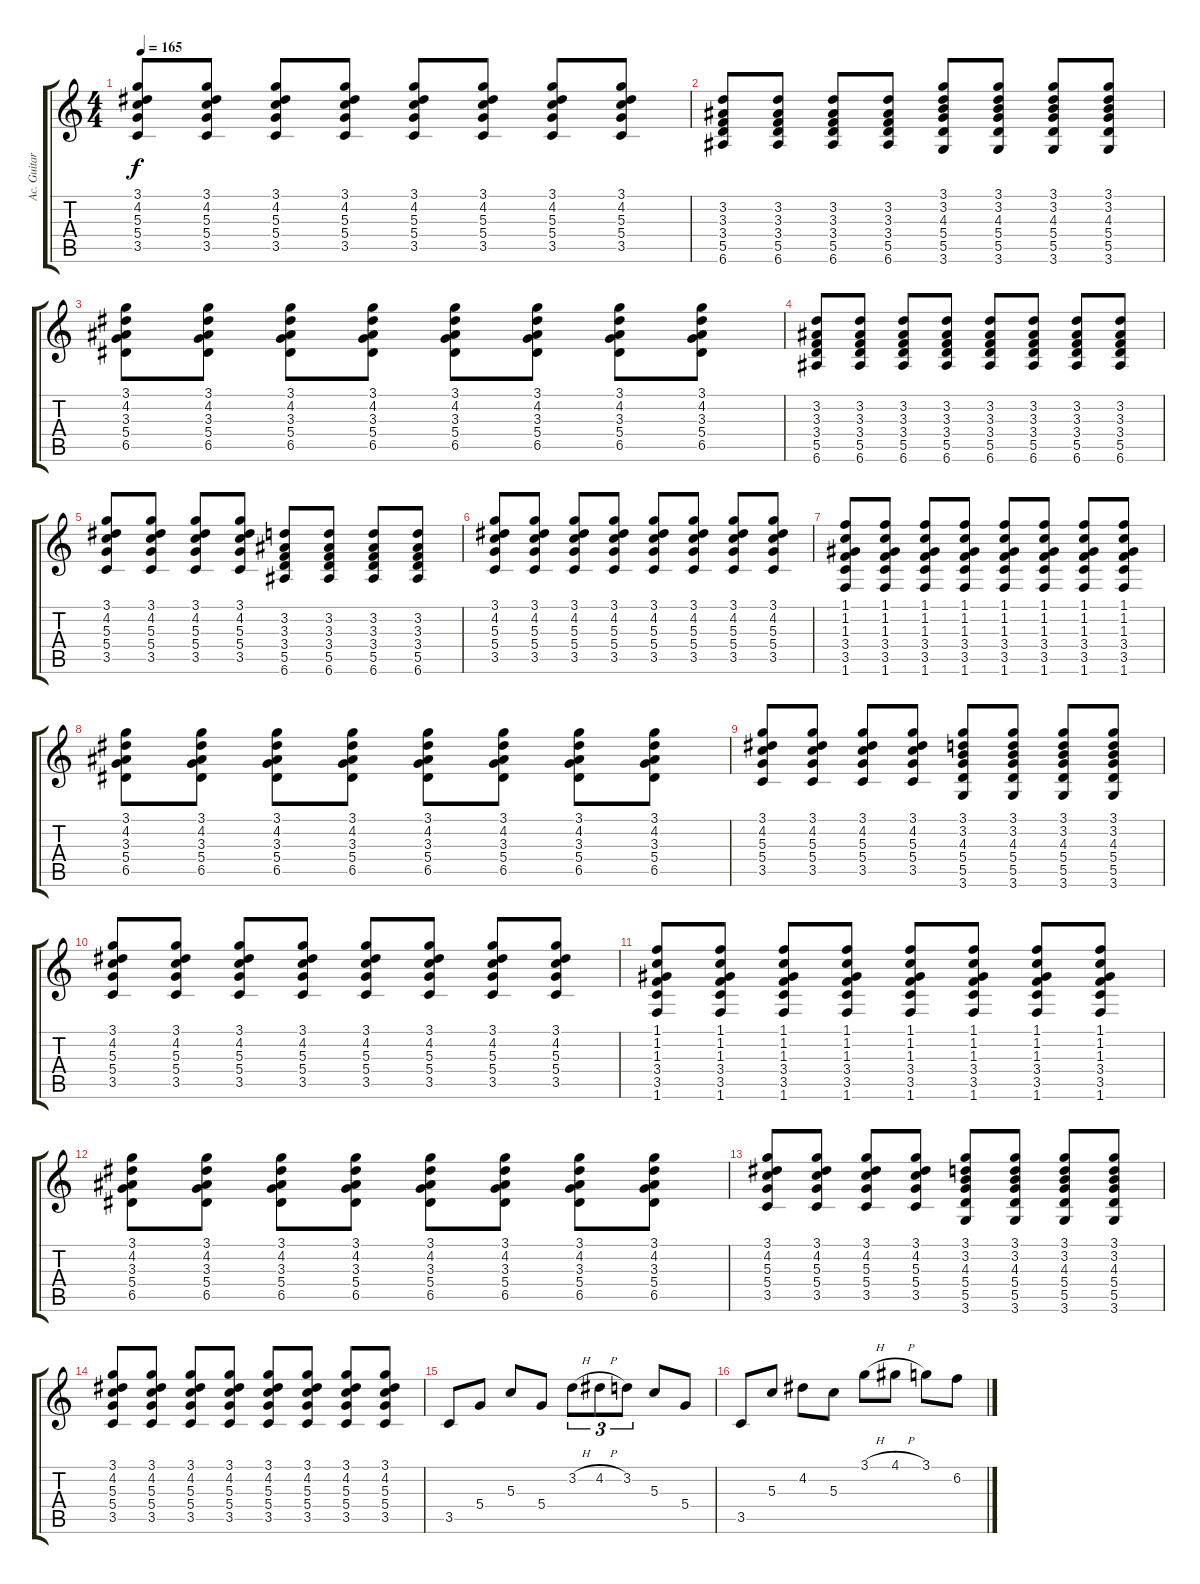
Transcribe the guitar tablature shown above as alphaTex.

\track ("Ac. Guitar 2" "Ac. Guitar") {instrument acousticguitarsteel}
\staff {score tabs}
\tuning (E4 B3 G3 D3 A2 E2) {hide}
\ts (4 4)
\tempo 165
\clef g2
\ks c
(3.1 4.2 5.3 5.4 3.5).8{dy f} (3.1 4.2 5.3 5.4 3.5).8 (3.1 4.2 5.3 5.4 3.5).8 (3.1 4.2 5.3 5.4 3.5).8 (3.1 4.2 5.3 5.4 3.5).8 (3.1 4.2 5.3 5.4 3.5).8 (3.1 4.2 5.3 5.4 3.5).8 (3.1 4.2 5.3 5.4 3.5).8 |
(3.2 3.3 3.4 5.5 6.6).8 (3.2 3.3 3.4 5.5 6.6).8 (3.2 3.3 3.4 5.5 6.6).8 (3.2 3.3 3.4 5.5 6.6).8 (3.1 3.2 4.3 5.4 5.5 3.6).8 (3.1 3.2 4.3 5.4 5.5 3.6).8 (3.1 3.2 4.3 5.4 5.5 3.6).8 (3.1 3.2 4.3 5.4 5.5 3.6).8 |
(3.1 4.2 3.3 5.4 6.5).8 (3.1 4.2 3.3 5.4 6.5).8 (3.1 4.2 3.3 5.4 6.5).8 (3.1 4.2 3.3 5.4 6.5).8 (3.1 4.2 3.3 5.4 6.5).8 (3.1 4.2 3.3 5.4 6.5).8 (3.1 4.2 3.3 5.4 6.5).8 (3.1 4.2 3.3 5.4 6.5).8 |
(3.2 3.3 3.4 5.5 6.6).8 (3.2 3.3 3.4 5.5 6.6).8 (3.2 3.3 3.4 5.5 6.6).8 (3.2 3.3 3.4 5.5 6.6).8 (3.2 3.3 3.4 5.5 6.6).8 (3.2 3.3 3.4 5.5 6.6).8 (3.2 3.3 3.4 5.5 6.6).8 (3.2 3.3 3.4 5.5 6.6).8 |
(3.1 4.2 5.3 5.4 3.5).8 (3.1 4.2 5.3 5.4 3.5).8 (3.1 4.2 5.3 5.4 3.5).8 (3.1 4.2 5.3 5.4 3.5).8 (3.2 3.3 3.4 5.5 6.6).8 (3.2 3.3 3.4 5.5 6.6).8 (3.2 3.3 3.4 5.5 6.6).8 (3.2 3.3 3.4 5.5 6.6).8 |
(3.1 4.2 5.3 5.4 3.5).8 (3.1 4.2 5.3 5.4 3.5).8 (3.1 4.2 5.3 5.4 3.5).8 (3.1 4.2 5.3 5.4 3.5).8 (3.1 4.2 5.3 5.4 3.5).8 (3.1 4.2 5.3 5.4 3.5).8 (3.1 4.2 5.3 5.4 3.5).8 (3.1 4.2 5.3 5.4 3.5).8 |
(1.1 1.2 1.3 3.4 3.5 1.6).8 (1.1 1.2 1.3 3.4 3.5 1.6).8 (1.1 1.2 1.3 3.4 3.5 1.6).8 (1.1 1.2 1.3 3.4 3.5 1.6).8 (1.1 1.2 1.3 3.4 3.5 1.6).8 (1.1 1.2 1.3 3.4 3.5 1.6).8 (1.1 1.2 1.3 3.4 3.5 1.6).8 (1.1 1.2 1.3 3.4 3.5 1.6).8 |
(3.1 4.2 3.3 5.4 6.5).8 (3.1 4.2 3.3 5.4 6.5).8 (3.1 4.2 3.3 5.4 6.5).8 (3.1 4.2 3.3 5.4 6.5).8 (3.1 4.2 3.3 5.4 6.5).8 (3.1 4.2 3.3 5.4 6.5).8 (3.1 4.2 3.3 5.4 6.5).8 (3.1 4.2 3.3 5.4 6.5).8 |
(3.1 4.2 5.3 5.4 3.5).8 (3.1 4.2 5.3 5.4 3.5).8 (3.1 4.2 5.3 5.4 3.5).8 (3.1 4.2 5.3 5.4 3.5).8 (3.1 3.2 4.3 5.4 5.5 3.6).8 (3.1 3.2 4.3 5.4 5.5 3.6).8 (3.1 3.2 4.3 5.4 5.5 3.6).8 (3.1 3.2 4.3 5.4 5.5 3.6).8 |
(3.1 4.2 5.3 5.4 3.5).8 (3.1 4.2 5.3 5.4 3.5).8 (3.1 4.2 5.3 5.4 3.5).8 (3.1 4.2 5.3 5.4 3.5).8 (3.1 4.2 5.3 5.4 3.5).8 (3.1 4.2 5.3 5.4 3.5).8 (3.1 4.2 5.3 5.4 3.5).8 (3.1 4.2 5.3 5.4 3.5).8 |
(1.1 1.2 1.3 3.4 3.5 1.6).8 (1.1 1.2 1.3 3.4 3.5 1.6).8 (1.1 1.2 1.3 3.4 3.5 1.6).8 (1.1 1.2 1.3 3.4 3.5 1.6).8 (1.1 1.2 1.3 3.4 3.5 1.6).8 (1.1 1.2 1.3 3.4 3.5 1.6).8 (1.1 1.2 1.3 3.4 3.5 1.6).8 (1.1 1.2 1.3 3.4 3.5 1.6).8 |
(3.1 4.2 3.3 5.4 6.5).8 (3.1 4.2 3.3 5.4 6.5).8 (3.1 4.2 3.3 5.4 6.5).8 (3.1 4.2 3.3 5.4 6.5).8 (3.1 4.2 3.3 5.4 6.5).8 (3.1 4.2 3.3 5.4 6.5).8 (3.1 4.2 3.3 5.4 6.5).8 (3.1 4.2 3.3 5.4 6.5).8 |
(3.1 4.2 5.3 5.4 3.5).8 (3.1 4.2 5.3 5.4 3.5).8 (3.1 4.2 5.3 5.4 3.5).8 (3.1 4.2 5.3 5.4 3.5).8 (3.1 3.2 4.3 5.4 5.5 3.6).8 (3.1 3.2 4.3 5.4 5.5 3.6).8 (3.1 3.2 4.3 5.4 5.5 3.6).8 (3.1 3.2 4.3 5.4 5.5 3.6).8 |
(3.1 4.2 5.3 5.4 3.5).8 (3.1 4.2 5.3 5.4 3.5).8 (3.1 4.2 5.3 5.4 3.5).8 (3.1 4.2 5.3 5.4 3.5).8 (3.1 4.2 5.3 5.4 3.5).8 (3.1 4.2 5.3 5.4 3.5).8 (3.1 4.2 5.3 5.4 3.5).8 (3.1 4.2 5.3 5.4 3.5).8 |
3.5.8{volume 11} 5.4.8 5.3.8 5.4.8 3.2{h}.8{tu (3 2)} 4.2{h}.8{tu (3 2)} 3.2.8{tu (3 2)} 5.3.8 5.4.8 |
3.5.8 5.3.8 4.2.8 5.3.8 3.1{h}.8 4.1{h}.8 3.1.8 6.2.8
